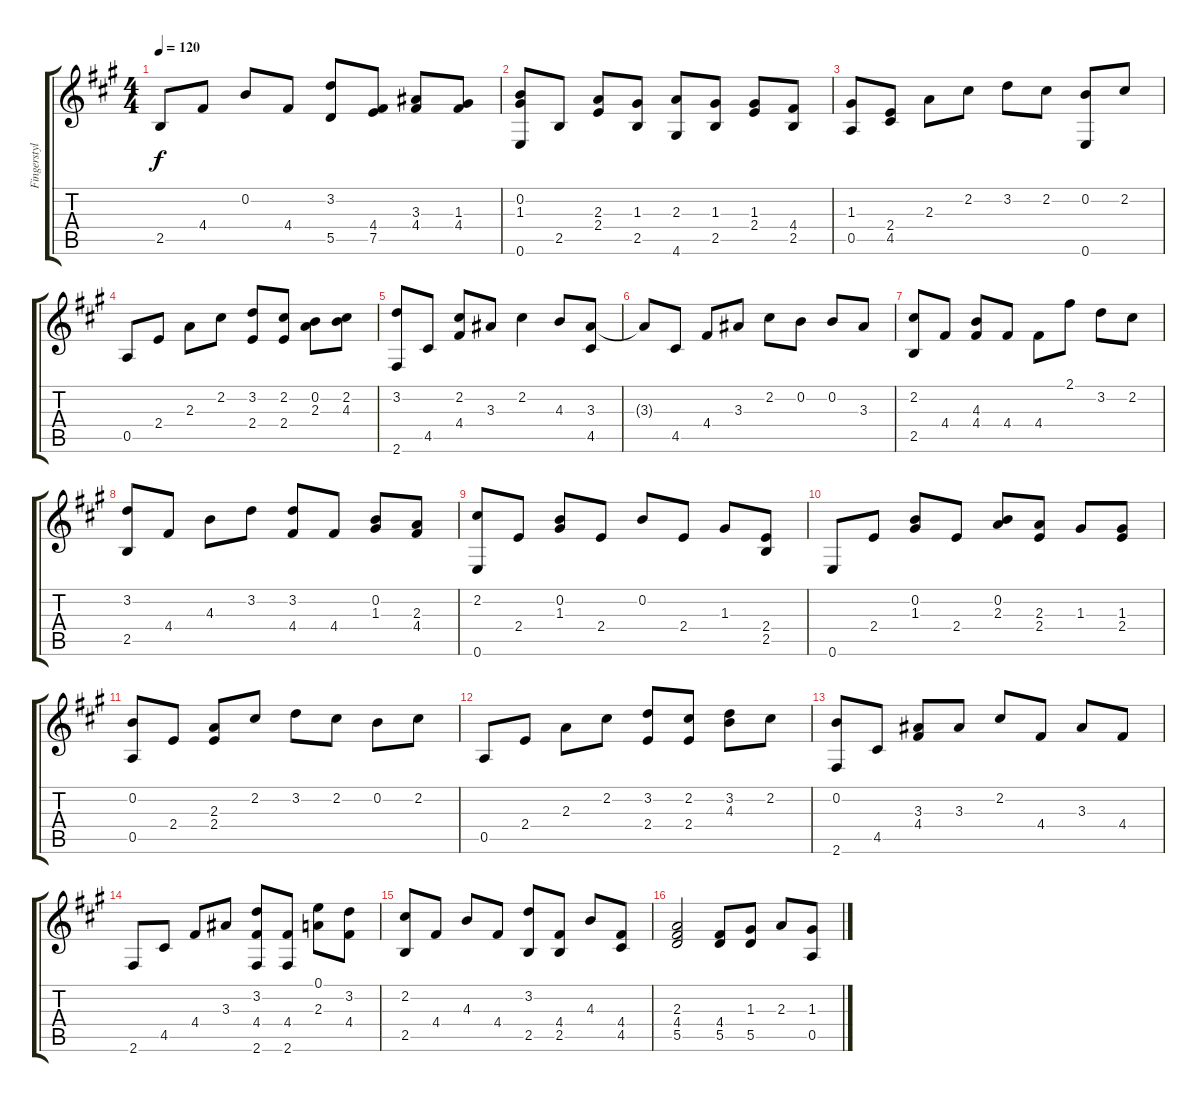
\track ("Fingerstyle guitar" "Fingerstyl") {instrument acousticguitarnylon}
\staff {score tabs}
\tuning (E4 B3 G3 D3 A2 E2) {hide}
\ts (4 4)
\tempo 120
\clef g2
\ks a
2.5.8{dy f} 4.4.8 0.2.8 4.4.8 (3.2 5.5).8 (4.4 7.5).8 (3.3 4.4).8 (1.3 4.4).8 |
(0.2 1.3 0.6).8 2.5.8 (2.3 2.4).8 (1.3 2.5).8 (2.3 4.6).8 (1.3 2.5).8 (1.3 2.4).8 (4.4 2.5).8 |
(1.3 0.5).8 (2.4 4.5).8 2.3.8 2.2.8 3.2.8 2.2.8 (0.2 0.6).8 2.2.8 |
0.5.8 2.4.8 2.3.8 2.2.8 (3.2 2.4).8 (2.2 2.4).8 (0.2 2.3).8 (2.2 4.3).8 |
(3.2 2.6).8 4.5.8 (2.2 4.4).8 3.3.8 2.2.4 4.3.8 (3.3 4.5).8 |
3.3{t}.8 4.5.8 4.4.8 3.3.8 2.2.8 0.2.8 0.2.8 3.3.8 |
(2.2 2.5).8 4.4.8 (4.3 4.4).8 4.4.8 4.4.8 2.1.8 3.2.8 2.2.8 |
(3.2 2.5).8 4.4.8 4.3.8 3.2.8 (3.2 4.4).8 4.4.8 (0.2 1.3).8 (2.3 4.4).8 |
(2.2 0.6).8 2.4.8 (0.2 1.3).8 2.4.8 0.2.8 2.4.8 1.3.8 (2.4 2.5).8 |
0.6.8 2.4.8 (0.2 1.3).8 2.4.8 (0.2 2.3).8 (2.3 2.4).8 1.3.8 (1.3 2.4).8 |
(0.2 0.5).8 2.4.8 (2.3 2.4).8 2.2.8 3.2.8 2.2.8 0.2.8 2.2.8 |
0.5.8 2.4.8 2.3.8 2.2.8 (3.2 2.4).8 (2.2 2.4).8 (3.2 4.3).8 2.2.8 |
(0.2 2.6).8 4.5.8 (3.3 4.4).8 3.3.8 2.2.8 4.4.8 3.3.8 4.4.8 |
2.6.8 4.5.8 4.4.8 3.3.8 (3.2 4.4 2.6).8 (4.4 2.6).8 (0.1 2.3).8 (3.2 4.4).8 |
(2.2 2.5).8 4.4.8 4.3.8 4.4.8 (3.2 2.5).8 (4.4 2.5).8 4.3.8 (4.4 4.5).8 |
(2.3 4.4 5.5).2 (4.4 5.5).8 (1.3 5.5).8 2.3.8 (1.3 0.5).8
